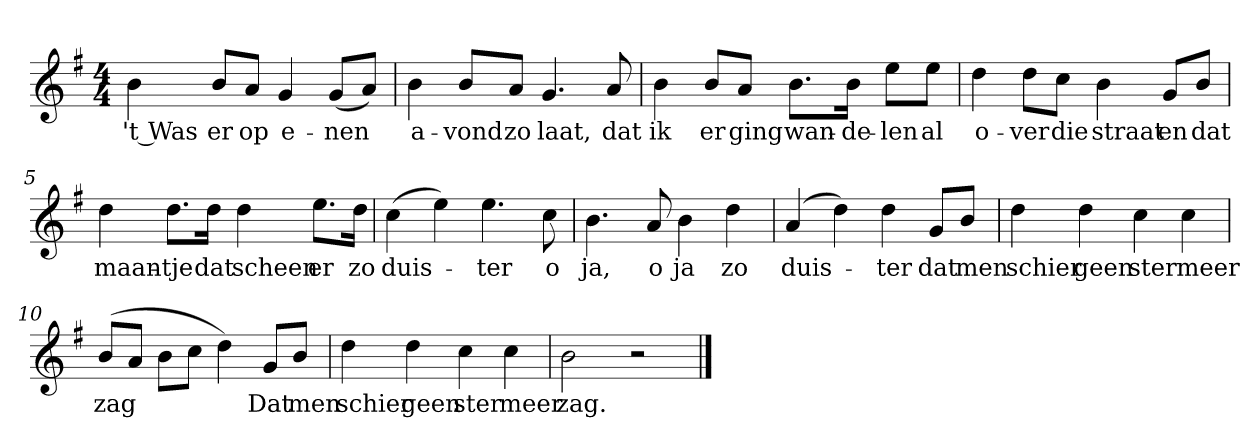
**kern	**text
*part1	*part1
*staff1	*staff1
*clefG2	*
*k[f#]	*
*G:	*
*M4/4	*
*MM120	*
=1	=1
4b	't Was
8b/L	er
8a/J	op
4g	e-
(8g/L	-nen
8a/J)	.
=2	=2
4b	a-
8b/L	-vond
8a/J	zo
4.g	laat,
8a	dat
=3	=3
4b	ik
8b/L	er
8a/J	ging
8.b\L	wan-
16b\Jk	-de-
8ee\L	-len
8ee\J	al
=4	=4
4dd	o-
8dd\L	-ver
8cc\J	die
4b	straat
8g/L	en
8b/J	dat
=5	=5
4dd	maan-
8.dd\L	-tje
16dd\Jk	dat
4dd	scheen
8.ee\L	er
16dd\Jk	zo
=6	=6
(4cc	duis-
4ee)	.
4.ee	-ter
8cc	o
=7	=7
4.b	ja,
8a	o
4b	ja
4dd	zo
=8	=8
(4a	duis-
4dd)	.
4dd	-ter
8g/L	dat
8b/J	men
=9	=9
4dd	schier
4dd	geen
4cc	ster
4cc	meer
=10	=10
(8b/L	zag
8a/J	.
8b\L	.
8cc\J	.
4dd)	.
8g/L	Dat
8b/J	men
=11	=11
4dd	schier
4dd	geen
4cc	ster
4cc	meer
=12	=12
2b	zag.
2r	.
==	==
*-	*-
